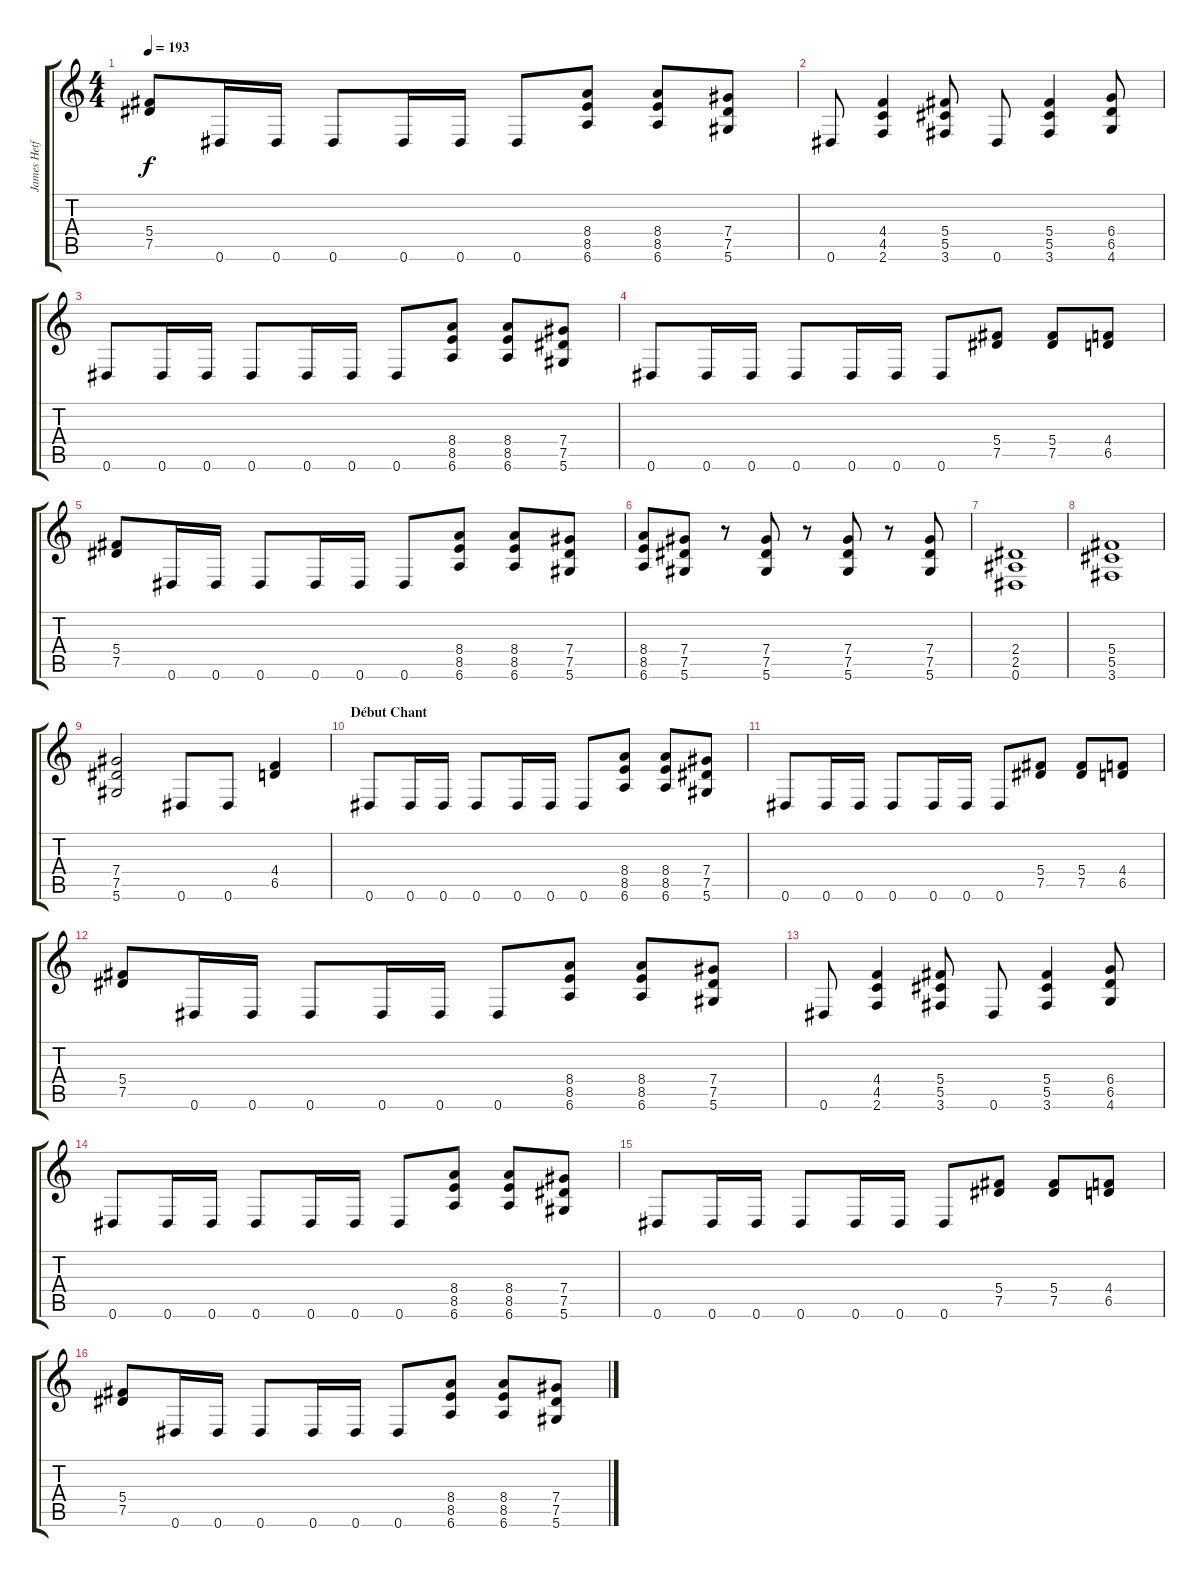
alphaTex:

\track ("James Hetfield " "James Hetf") {instrument distortionguitar}
\staff {score tabs}
\tuning (Eb4 Bb3 Gb3 Db3 Ab2 Eb2) {hide}
\ts (4 4)
\tempo 193
\clef g2
\ks c
(5.4 7.5).8{dy f} 0.6.16 0.6.16 0.6.8 0.6.16 0.6.16 0.6.8 (8.4 8.5 6.6).8 (8.4 8.5 6.6).8 (7.4 7.5 5.6).8 |
0.6.8 (4.4 4.5 2.6).4 (5.4 5.5 3.6).8 0.6.8 (5.4 5.5 3.6).4 (6.4 6.5 4.6).8 |
0.6.8 0.6.16 0.6.16 0.6.8 0.6.16 0.6.16 0.6.8 (8.4 8.5 6.6).8 (8.4 8.5 6.6).8 (7.4 7.5 5.6).8 |
0.6.8 0.6.16 0.6.16 0.6.8 0.6.16 0.6.16 0.6.8 (5.4 7.5).8 (5.4 7.5).8 (4.4 6.5).8 |
(5.4 7.5).8 0.6.16 0.6.16 0.6.8 0.6.16 0.6.16 0.6.8 (8.4 8.5 6.6).8 (8.4 8.5 6.6).8 (7.4 7.5 5.6).8 |
(8.4 8.5 6.6).8 (7.4 7.5 5.6).8 r.8 (7.4 7.5 5.6).8 r.8 (7.4 7.5 5.6).8 r.8 (7.4 7.5 5.6).8 |
(2.4 2.5 0.6).1 |
(5.4 5.5 3.6).1 |
(7.4 7.5 5.6).2 0.6.8 0.6.8 (4.4 6.5).4 |
\section ("" "Début Chant")
0.6.8 0.6.16 0.6.16 0.6.8 0.6.16 0.6.16 0.6.8 (8.4 8.5 6.6).8 (8.4 8.5 6.6).8 (7.4 7.5 5.6).8 |
0.6.8 0.6.16 0.6.16 0.6.8 0.6.16 0.6.16 0.6.8 (5.4 7.5).8 (5.4 7.5).8 (4.4 6.5).8 |
(5.4 7.5).8 0.6.16 0.6.16 0.6.8 0.6.16 0.6.16 0.6.8 (8.4 8.5 6.6).8 (8.4 8.5 6.6).8 (7.4 7.5 5.6).8 |
0.6.8 (4.4 4.5 2.6).4 (5.4 5.5 3.6).8 0.6.8 (5.4 5.5 3.6).4 (6.4 6.5 4.6).8 |
0.6.8 0.6.16 0.6.16 0.6.8 0.6.16 0.6.16 0.6.8 (8.4 8.5 6.6).8 (8.4 8.5 6.6).8 (7.4 7.5 5.6).8 |
0.6.8 0.6.16 0.6.16 0.6.8 0.6.16 0.6.16 0.6.8 (5.4 7.5).8 (5.4 7.5).8 (4.4 6.5).8 |
(5.4 7.5).8 0.6.16 0.6.16 0.6.8 0.6.16 0.6.16 0.6.8 (8.4 8.5 6.6).8 (8.4 8.5 6.6).8 (7.4 7.5 5.6).8
